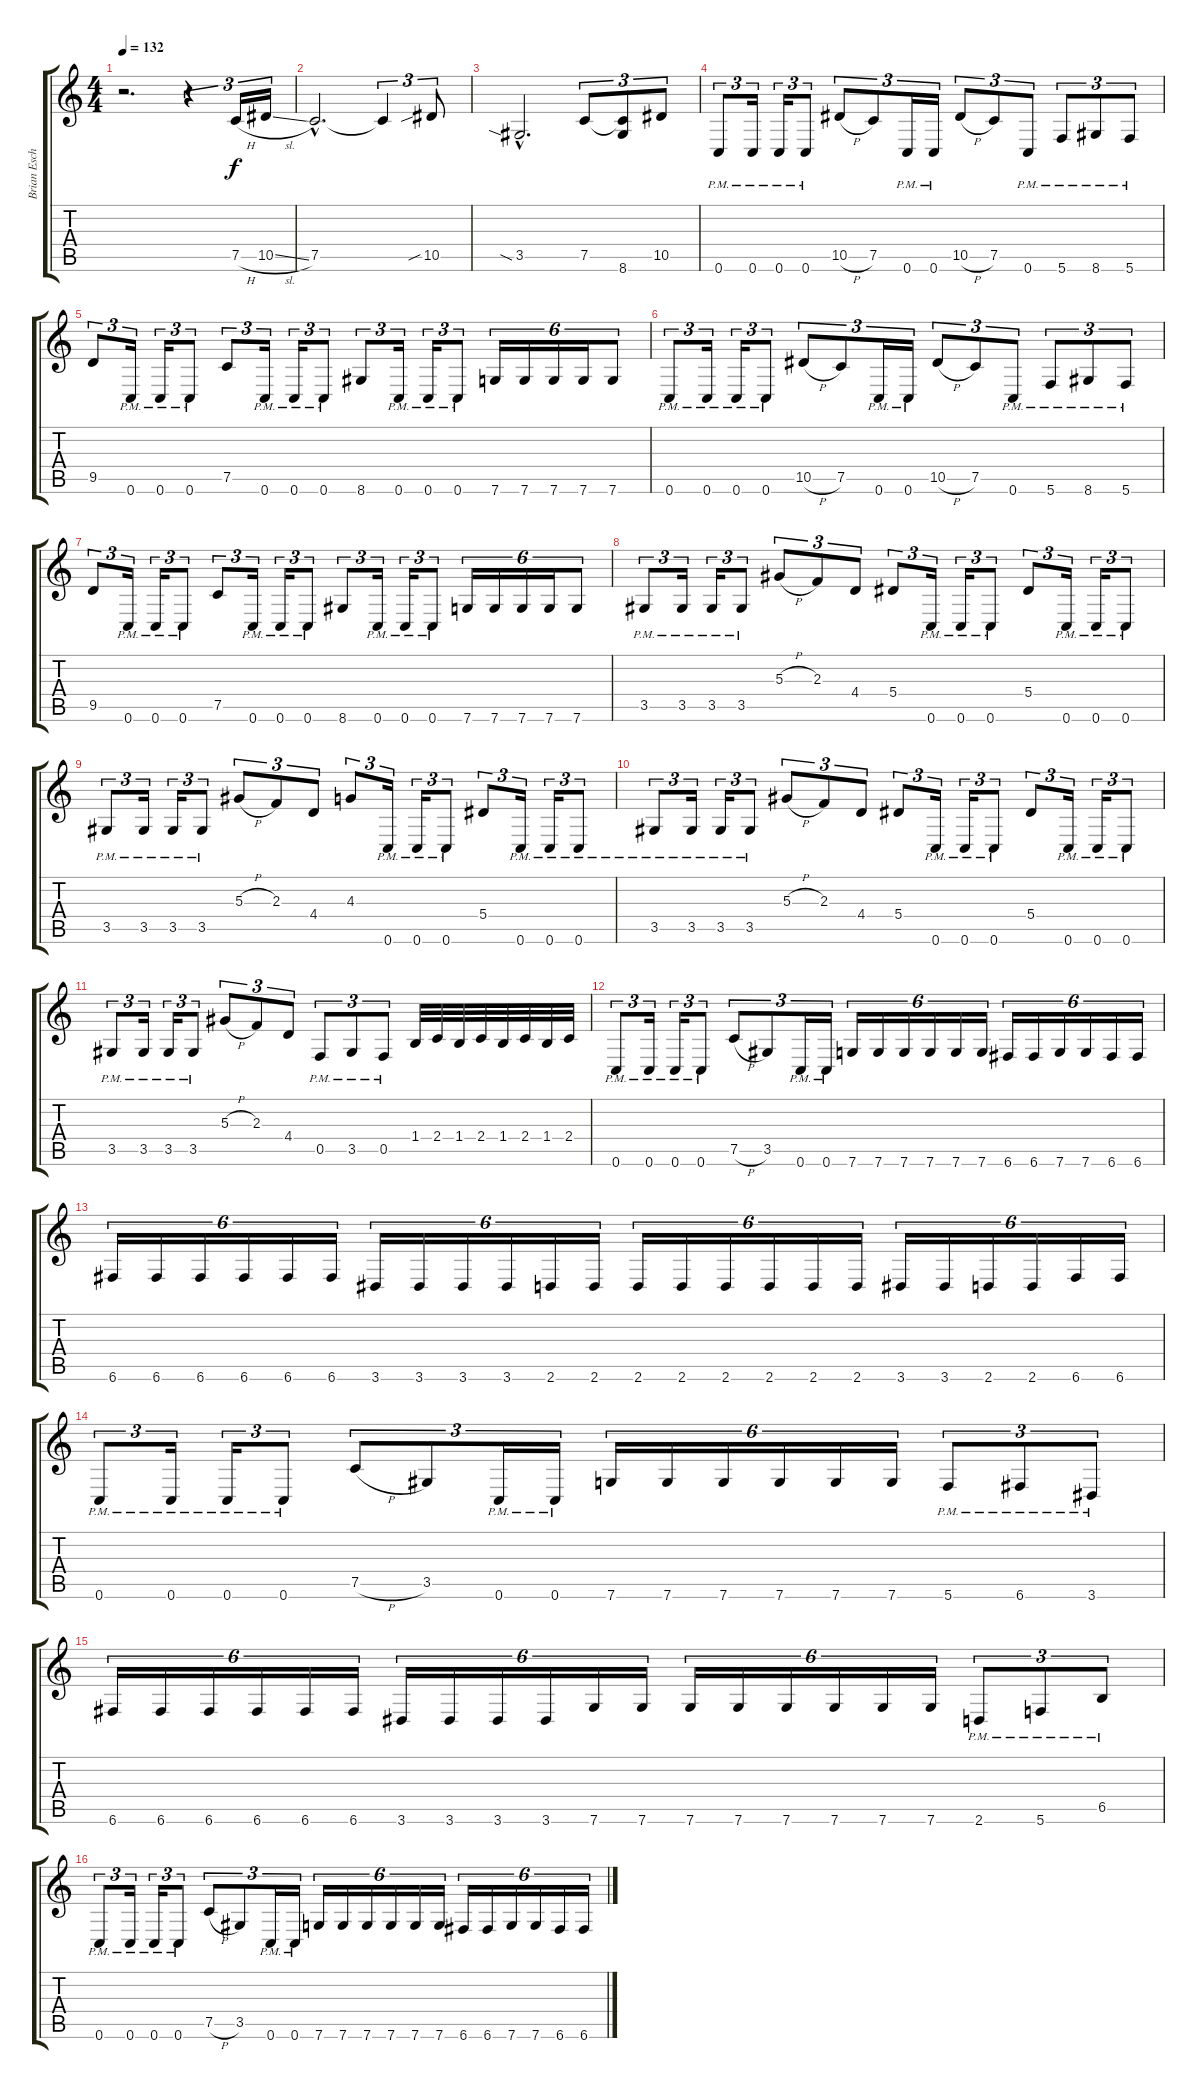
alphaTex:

\track ("Brian Eschbach (Lead Guitar)" "Brian Esch") {instrument distortionguitar}
\staff {score tabs}
\tuning (C4 G3 Eb3 Bb2 F2 C2) {hide}
\ts (4 4)
\tempo 132
\clef g2
\ks c
r.2{d dy f} r.4{tu (3 2)} 7.5{h}.16{tu (3 2)} 10.5{sl}.16{tu (3 2)} |
7.5{hac}.2{d} 7.5{t}.4{tu (3 2)} 10.5{sib}.8{tu (3 2)} |
3.5{sia hac}.2{d} 7.5.8{tu (3 2)} (7.5{t} 8.6).8{tu (3 2)} 10.5.8{tu (3 2)} |
0.6{pm}.8{tu (3 2)} 0.6{pm}.16{tu (3 2)} 0.6{pm}.16{tu (3 2)} 0.6{pm}.8{tu (3 2)} 10.5{h}.8{tu (3 2)} 7.5.8{tu (3 2)} 0.6{pm}.16{tu (3 2)} 0.6{pm}.16{tu (3 2)} 10.5{h}.8{tu (3 2)} 7.5.8{tu (3 2)} 0.6{pm}.8{tu (3 2)} 5.6{pm}.8{tu (3 2)} 8.6{pm}.8{tu (3 2)} 5.6{pm}.8{tu (3 2)} |
9.5.8{tu (3 2)} 0.6{pm}.16{tu (3 2)} 0.6{pm}.16{tu (3 2)} 0.6{pm}.8{tu (3 2)} 7.5.8{tu (3 2)} 0.6{pm}.16{tu (3 2)} 0.6{pm}.16{tu (3 2)} 0.6{pm}.8{tu (3 2)} 8.6.8{tu (3 2)} 0.6{pm}.16{tu (3 2)} 0.6{pm}.16{tu (3 2)} 0.6{pm}.8{tu (3 2)} 7.6.16{tu (6 4)} 7.6.16{tu (6 4)} 7.6.16{tu (6 4)} 7.6.16{tu (6 4)} 7.6.8{tu (6 4)} |
0.6{pm}.8{tu (3 2)} 0.6{pm}.16{tu (3 2)} 0.6{pm}.16{tu (3 2)} 0.6{pm}.8{tu (3 2)} 10.5{h}.8{tu (3 2)} 7.5.8{tu (3 2)} 0.6{pm}.16{tu (3 2)} 0.6{pm}.16{tu (3 2)} 10.5{h}.8{tu (3 2)} 7.5.8{tu (3 2)} 0.6{pm}.8{tu (3 2)} 5.6{pm}.8{tu (3 2)} 8.6{pm}.8{tu (3 2)} 5.6{pm}.8{tu (3 2)} |
9.5.8{tu (3 2)} 0.6{pm}.16{tu (3 2)} 0.6{pm}.16{tu (3 2)} 0.6{pm}.8{tu (3 2)} 7.5.8{tu (3 2)} 0.6{pm}.16{tu (3 2)} 0.6{pm}.16{tu (3 2)} 0.6{pm}.8{tu (3 2)} 8.6.8{tu (3 2)} 0.6{pm}.16{tu (3 2)} 0.6{pm}.16{tu (3 2)} 0.6{pm}.8{tu (3 2)} 7.6.16{tu (6 4)} 7.6.16{tu (6 4)} 7.6.16{tu (6 4)} 7.6.16{tu (6 4)} 7.6.8{tu (6 4)} |
3.5{pm}.8{tu (3 2)} 3.5{pm}.16{tu (3 2)} 3.5{pm}.16{tu (3 2)} 3.5{pm}.8{tu (3 2)} 5.3{h}.8{tu (3 2)} 2.3.8{tu (3 2)} 4.4.8{tu (3 2)} 5.4.8{tu (3 2)} 0.6{pm}.16{tu (3 2)} 0.6{pm}.16{tu (3 2)} 0.6{pm}.8{tu (3 2)} 5.4.8{tu (3 2)} 0.6{pm}.16{tu (3 2)} 0.6{pm}.16{tu (3 2)} 0.6{pm}.8{tu (3 2)} |
3.5{pm}.8{tu (3 2)} 3.5{pm}.16{tu (3 2)} 3.5{pm}.16{tu (3 2)} 3.5{pm}.8{tu (3 2)} 5.3{h}.8{tu (3 2)} 2.3.8{tu (3 2)} 4.4.8{tu (3 2)} 4.3.8{tu (3 2)} 0.6{pm}.16{tu (3 2)} 0.6{pm}.16{tu (3 2)} 0.6{pm}.8{tu (3 2)} 5.4.8{tu (3 2)} 0.6{pm}.16{tu (3 2)} 0.6{pm}.16{tu (3 2)} 0.6{pm}.8{tu (3 2)} |
3.5{pm}.8{tu (3 2)} 3.5{pm}.16{tu (3 2)} 3.5{pm}.16{tu (3 2)} 3.5{pm}.8{tu (3 2)} 5.3{h}.8{tu (3 2)} 2.3.8{tu (3 2)} 4.4.8{tu (3 2)} 5.4.8{tu (3 2)} 0.6{pm}.16{tu (3 2)} 0.6{pm}.16{tu (3 2)} 0.6{pm}.8{tu (3 2)} 5.4.8{tu (3 2)} 0.6{pm}.16{tu (3 2)} 0.6{pm}.16{tu (3 2)} 0.6{pm}.8{tu (3 2)} |
3.5{pm}.8{tu (3 2)} 3.5{pm}.16{tu (3 2)} 3.5{pm}.16{tu (3 2)} 3.5{pm}.8{tu (3 2)} 5.3{h}.8{tu (3 2)} 2.3.8{tu (3 2)} 4.4.8{tu (3 2)} 0.5{pm}.8{tu (3 2)} 3.5{pm}.8{tu (3 2)} 0.5{pm}.8{tu (3 2)} 1.4.32 2.4.32 1.4.32 2.4.32 1.4.32 2.4.32 1.4.32 2.4.32 |
0.6{pm}.8{tu (3 2)} 0.6{pm}.16{tu (3 2)} 0.6{pm}.16{tu (3 2)} 0.6{pm}.8{tu (3 2)} 7.5{h}.8{tu (3 2)} 3.5.8{tu (3 2)} 0.6{pm}.16{tu (3 2)} 0.6{pm}.16{tu (3 2)} 7.6.16{tu (6 4)} 7.6.16{tu (6 4)} 7.6.16{tu (6 4)} 7.6.16{tu (6 4)} 7.6.16{tu (6 4)} 7.6.16{tu (6 4)} 6.6.16{tu (6 4)} 6.6.16{tu (6 4)} 7.6.16{tu (6 4)} 7.6.16{tu (6 4)} 6.6.16{tu (6 4)} 6.6.16{tu (6 4)} |
6.6.16{tu (6 4)} 6.6.16{tu (6 4)} 6.6.16{tu (6 4)} 6.6.16{tu (6 4)} 6.6.16{tu (6 4)} 6.6.16{tu (6 4)} 3.6.16{tu (6 4)} 3.6.16{tu (6 4)} 3.6.16{tu (6 4)} 3.6.16{tu (6 4)} 2.6.16{tu (6 4)} 2.6.16{tu (6 4)} 2.6.16{tu (6 4)} 2.6.16{tu (6 4)} 2.6.16{tu (6 4)} 2.6.16{tu (6 4)} 2.6.16{tu (6 4)} 2.6.16{tu (6 4)} 3.6.16{tu (6 4)} 3.6.16{tu (6 4)} 2.6.16{tu (6 4)} 2.6.16{tu (6 4)} 6.6.16{tu (6 4)} 6.6.16{tu (6 4)} |
0.6{pm}.8{tu (3 2)} 0.6{pm}.16{tu (3 2)} 0.6{pm}.16{tu (3 2)} 0.6{pm}.8{tu (3 2)} 7.5{h}.8{tu (3 2)} 3.5.8{tu (3 2)} 0.6{pm}.16{tu (3 2)} 0.6{pm}.16{tu (3 2)} 7.6.16{tu (6 4)} 7.6.16{tu (6 4)} 7.6.16{tu (6 4)} 7.6.16{tu (6 4)} 7.6.16{tu (6 4)} 7.6.16{tu (6 4)} 5.6{pm}.8{tu (3 2)} 6.6{pm}.8{tu (3 2)} 3.6{pm}.8{tu (3 2)} |
6.6.16{tu (6 4)} 6.6.16{tu (6 4)} 6.6.16{tu (6 4)} 6.6.16{tu (6 4)} 6.6.16{tu (6 4)} 6.6.16{tu (6 4)} 3.6.16{tu (6 4)} 3.6.16{tu (6 4)} 3.6.16{tu (6 4)} 3.6.16{tu (6 4)} 7.6.16{tu (6 4)} 7.6.16{tu (6 4)} 7.6.16{tu (6 4)} 7.6.16{tu (6 4)} 7.6.16{tu (6 4)} 7.6.16{tu (6 4)} 7.6.16{tu (6 4)} 7.6.16{tu (6 4)} 2.6{pm}.8{tu (3 2)} 5.6{pm}.8{tu (3 2)} 6.5{pm}.8{tu (3 2)} |
0.6{pm}.8{tu (3 2)} 0.6{pm}.16{tu (3 2)} 0.6{pm}.16{tu (3 2)} 0.6{pm}.8{tu (3 2)} 7.5{h}.8{tu (3 2)} 3.5.8{tu (3 2)} 0.6{pm}.16{tu (3 2)} 0.6{pm}.16{tu (3 2)} 7.6.16{tu (6 4)} 7.6.16{tu (6 4)} 7.6.16{tu (6 4)} 7.6.16{tu (6 4)} 7.6.16{tu (6 4)} 7.6.16{tu (6 4)} 6.6.16{tu (6 4)} 6.6.16{tu (6 4)} 7.6.16{tu (6 4)} 7.6.16{tu (6 4)} 6.6.16{tu (6 4)} 6.6.16{tu (6 4)}
